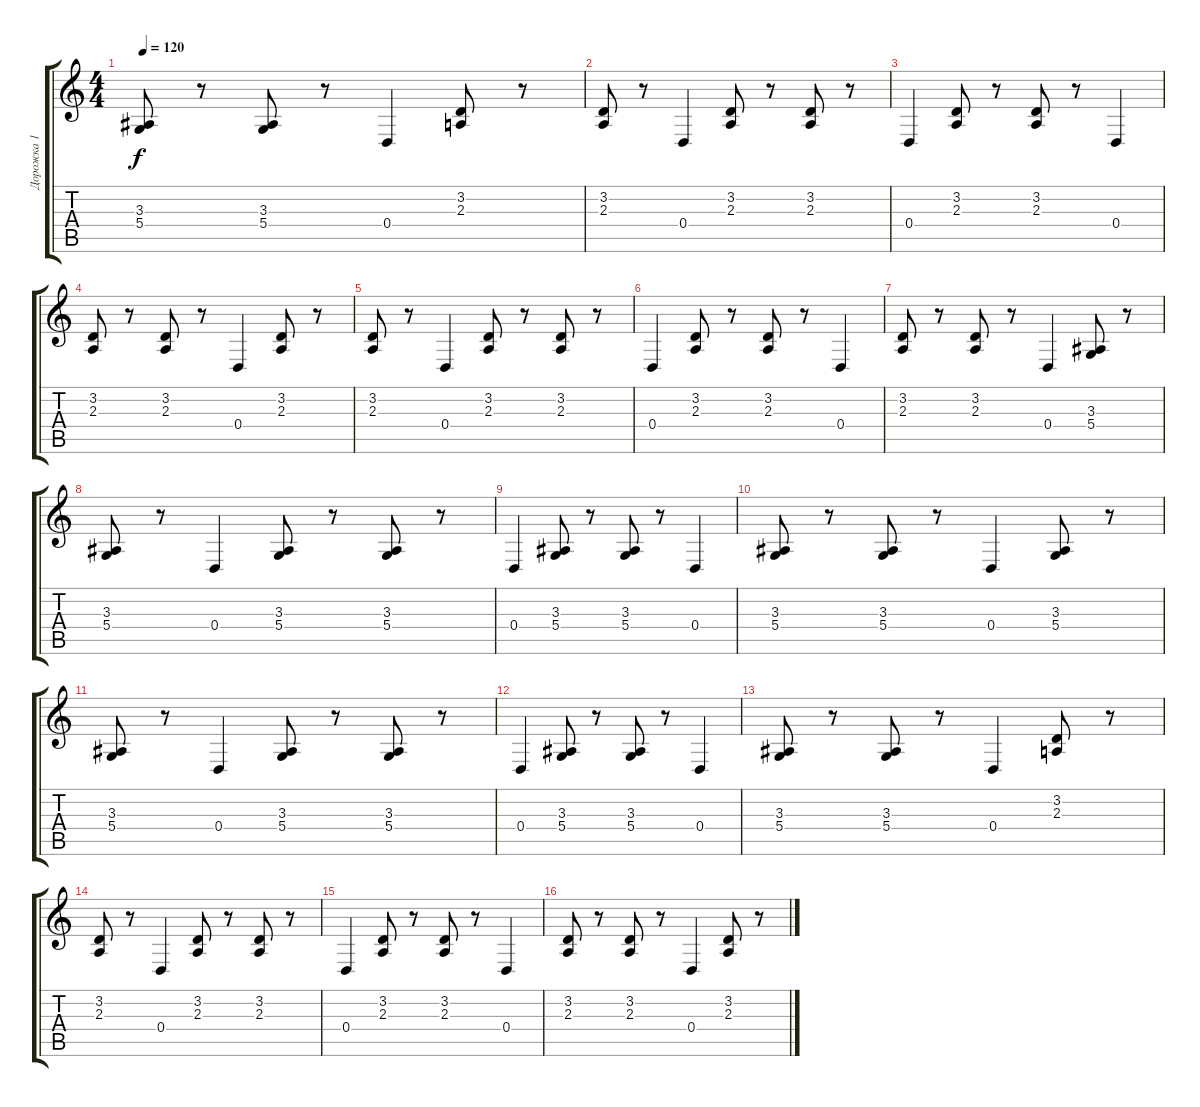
\track ("Дорожка 1" "Дорожка 1") {instrument accordion}
\staff {score tabs}
\tuning (E4 B3 G3 D3 A2 E2) {hide}
\ts (4 4)
\tempo 120
\clef g2
\ks c
(3.3 5.4).8{dy f} r.8 (3.3 5.4).8 r.8 0.4.4 (3.2 2.3).8 r.8 |
(3.2 2.3).8 r.8 0.4.4 (3.2 2.3).8 r.8 (3.2 2.3).8 r.8 |
0.4.4 (3.2 2.3).8 r.8 (3.2 2.3).8 r.8 0.4.4 |
(3.2 2.3).8 r.8 (3.2 2.3).8 r.8 0.4.4 (3.2 2.3).8 r.8 |
(3.2 2.3).8 r.8 0.4.4 (3.2 2.3).8 r.8 (3.2 2.3).8 r.8 |
0.4.4 (3.2 2.3).8 r.8 (3.2 2.3).8 r.8 0.4.4 |
(3.2 2.3).8 r.8 (3.2 2.3).8 r.8 0.4.4 (3.3 5.4).8 r.8 |
(3.3 5.4).8 r.8 0.4.4 (3.3 5.4).8 r.8 (3.3 5.4).8 r.8 |
0.4.4 (3.3 5.4).8 r.8 (3.3 5.4).8 r.8 0.4.4 |
(3.3 5.4).8 r.8 (3.3 5.4).8 r.8 0.4.4 (3.3 5.4).8 r.8 |
(3.3 5.4).8 r.8 0.4.4 (3.3 5.4).8 r.8 (3.3 5.4).8 r.8 |
0.4.4 (3.3 5.4).8 r.8 (3.3 5.4).8 r.8 0.4.4 |
(3.3 5.4).8 r.8 (3.3 5.4).8 r.8 0.4.4 (3.2 2.3).8 r.8 |
(3.2 2.3).8 r.8 0.4.4 (3.2 2.3).8 r.8 (3.2 2.3).8 r.8 |
0.4.4 (3.2 2.3).8 r.8 (3.2 2.3).8 r.8 0.4.4 |
(3.2 2.3).8 r.8 (3.2 2.3).8 r.8 0.4.4 (3.2 2.3).8 r.8
